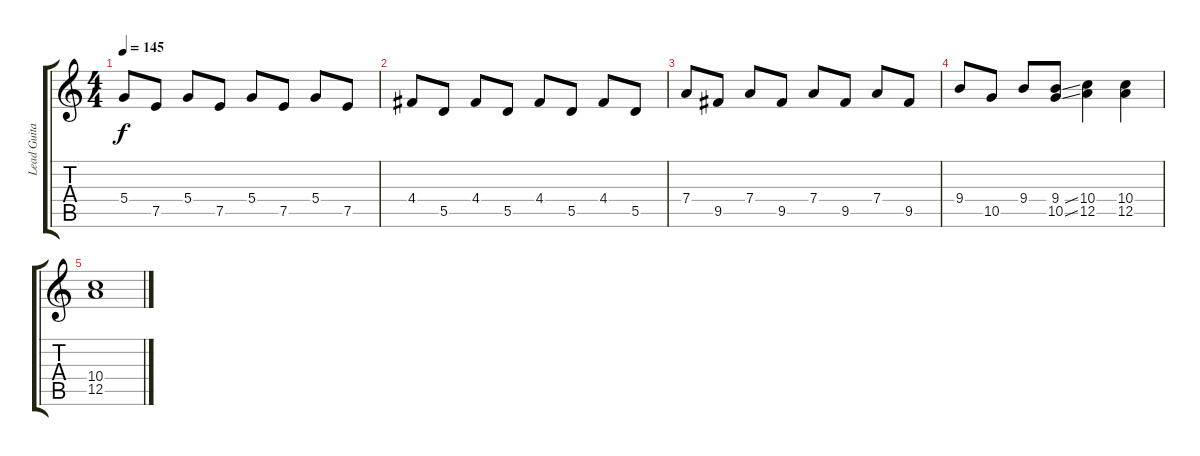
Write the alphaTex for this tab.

\track ("Lead Guitar" "Lead Guita") {instrument overdrivenguitar}
\staff {score tabs}
\tuning (E4 B3 G3 D3 A2 E2) {hide}
\ts (4 4)
\tempo 145
\clef g2
\ks c
5.4.8{dy f} 7.5.8 5.4.8 7.5.8 5.4.8 7.5.8 5.4.8 7.5.8 |
4.4.8 5.5.8 4.4.8 5.5.8 4.4.8 5.5.8 4.4.8 5.5.8 |
7.4.8 9.5.8 7.4.8 9.5.8 7.4.8 9.5.8 7.4.8 9.5.8 |
9.4.8 10.5.8 9.4.8 (9.4{ss} 10.5{ss}).8 (10.4 12.5).4 (10.4 12.5).4 |
(10.4 12.5).1
